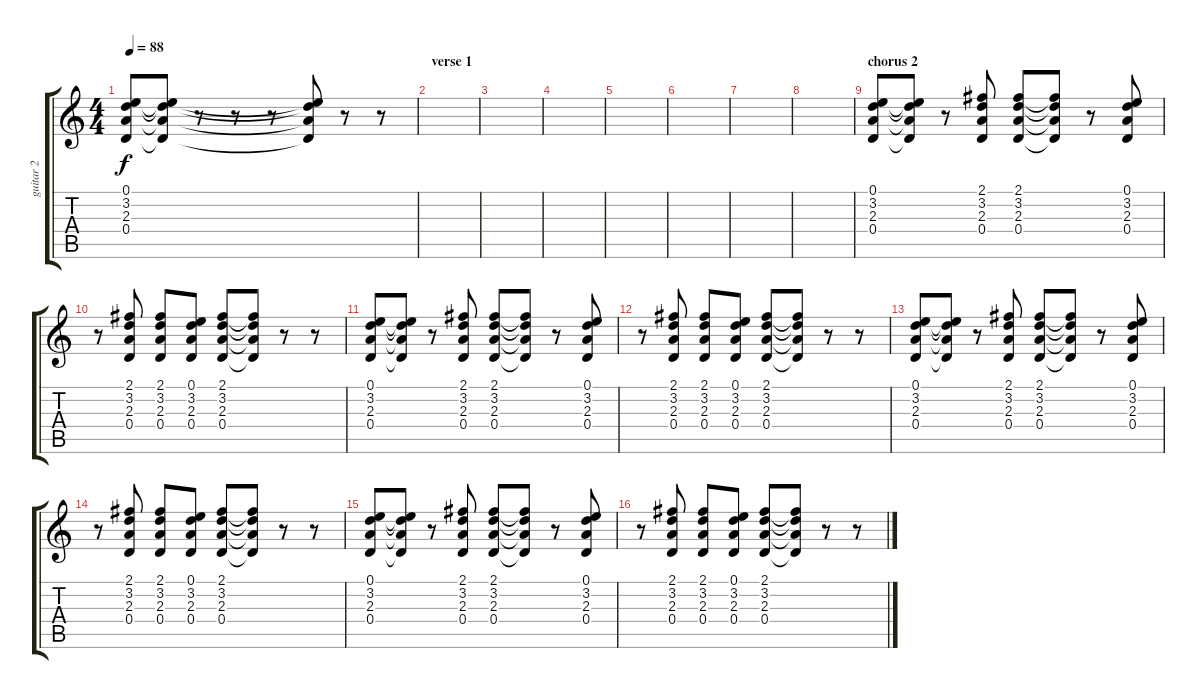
\track ("guitar 2" "guitar 2") {instrument acousticguitarnylon}
\staff {score tabs}
\tuning (E4 B3 G3 D3 A2 E2) {hide}
\ts (4 4)
\tempo 88
\clef g2
\ks c
(0.1 3.2 2.3 0.4).8{dy f} (0.1{t} 3.2{t} 2.3{t} 0.4{t}).8 r.8 r.8 r.8 (0.1{t} 3.2{t} 2.3{t} 0.4{t}).8 r.8 r.8 |
\section ("" "verse 1")
|
|
|
|
|
|
|
\section ("" "chorus 2")
(0.1 3.2 2.3 0.4).8 (0.1{t} 3.2{t} 2.3{t} 0.4{t}).8 r.8 (2.1 3.2 2.3 0.4).8 (2.1 3.2 2.3 0.4).8 (2.1{t} 3.2{t} 2.3{t} 0.4{t}).8 r.8 (0.1 3.2 2.3 0.4).8 |
r.8 (2.1 3.2 2.3 0.4).8 (2.1 3.2 2.3 0.4).8 (0.1 3.2 2.3 0.4).8 (2.1 3.2 2.3 0.4).8 (2.1{t} 3.2{t} 2.3{t} 0.4{t}).8 r.8 r.8 |
(0.1 3.2 2.3 0.4).8 (0.1{t} 3.2{t} 2.3{t} 0.4{t}).8 r.8 (2.1 3.2 2.3 0.4).8 (2.1 3.2 2.3 0.4).8 (2.1{t} 3.2{t} 2.3{t} 0.4{t}).8 r.8 (0.1 3.2 2.3 0.4).8 |
r.8 (2.1 3.2 2.3 0.4).8 (2.1 3.2 2.3 0.4).8 (0.1 3.2 2.3 0.4).8 (2.1 3.2 2.3 0.4).8 (2.1{t} 3.2{t} 2.3{t} 0.4{t}).8 r.8 r.8 |
(0.1 3.2 2.3 0.4).8 (0.1{t} 3.2{t} 2.3{t} 0.4{t}).8 r.8 (2.1 3.2 2.3 0.4).8 (2.1 3.2 2.3 0.4).8 (2.1{t} 3.2{t} 2.3{t} 0.4{t}).8 r.8 (0.1 3.2 2.3 0.4).8 |
r.8 (2.1 3.2 2.3 0.4).8 (2.1 3.2 2.3 0.4).8 (0.1 3.2 2.3 0.4).8 (2.1 3.2 2.3 0.4).8 (2.1{t} 3.2{t} 2.3{t} 0.4{t}).8 r.8 r.8 |
(0.1 3.2 2.3 0.4).8 (0.1{t} 3.2{t} 2.3{t} 0.4{t}).8 r.8 (2.1 3.2 2.3 0.4).8 (2.1 3.2 2.3 0.4).8 (2.1{t} 3.2{t} 2.3{t} 0.4{t}).8 r.8 (0.1 3.2 2.3 0.4).8 |
r.8 (2.1 3.2 2.3 0.4).8 (2.1 3.2 2.3 0.4).8 (0.1 3.2 2.3 0.4).8 (2.1 3.2 2.3 0.4).8 (2.1{t} 3.2{t} 2.3{t} 0.4{t}).8 r.8 r.8
